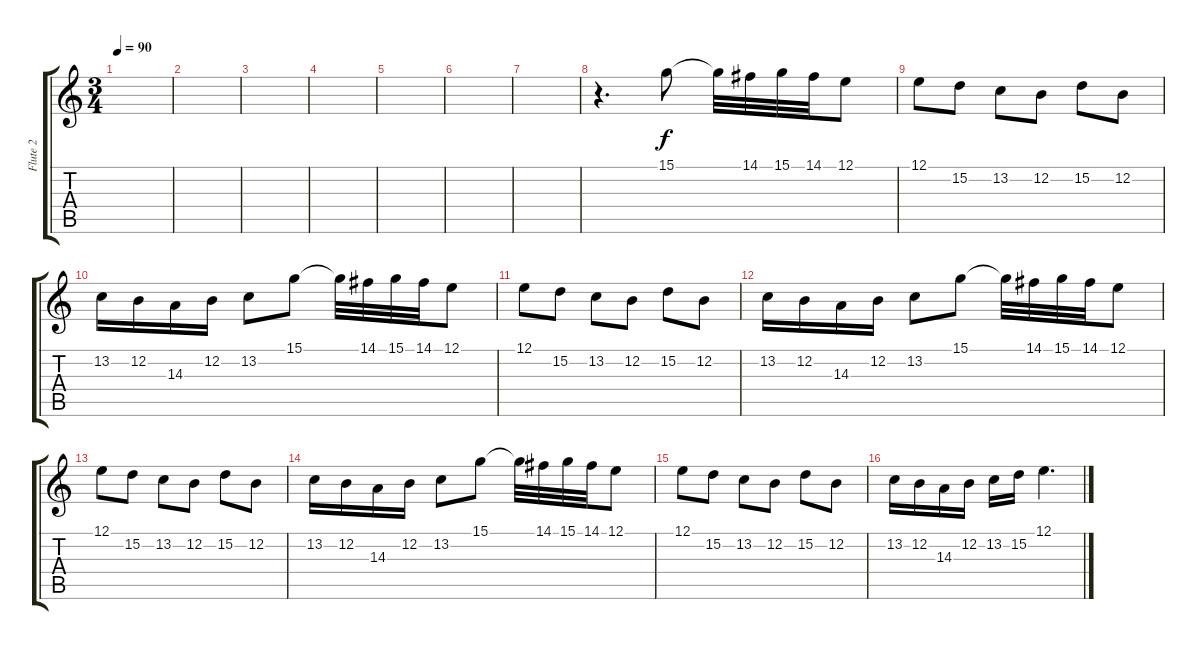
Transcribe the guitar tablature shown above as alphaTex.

\track ("Flute 2" "Flute 2") {instrument flute}
\staff {score tabs}
\tuning (E4 B3 G3 D3 A2 E2) {hide}
\ts (3 4)
\tempo 90
\clef g2
\ks c
|
|
|
|
|
|
|
r.4{d} 15.1.8{dy f} 15.1{t}.32 14.1.32 15.1.32 14.1.32 12.1.8 |
12.1.8 15.2.8 13.2.8 12.2.8 15.2.8 12.2.8 |
13.2.16 12.2.16 14.3.16 12.2.16 13.2.8 15.1.8 15.1{t}.32 14.1.32 15.1.32 14.1.32 12.1.8 |
12.1.8 15.2.8 13.2.8 12.2.8 15.2.8 12.2.8 |
13.2.16 12.2.16 14.3.16 12.2.16 13.2.8 15.1.8 15.1{t}.32 14.1.32 15.1.32 14.1.32 12.1.8 |
12.1.8 15.2.8 13.2.8 12.2.8 15.2.8 12.2.8 |
13.2.16 12.2.16 14.3.16 12.2.16 13.2.8 15.1.8 15.1{t}.32 14.1.32 15.1.32 14.1.32 12.1.8 |
12.1.8 15.2.8 13.2.8 12.2.8 15.2.8 12.2.8 |
13.2.16 12.2.16 14.3.16 12.2.16 13.2.16 15.2.16 12.1.4{d}
